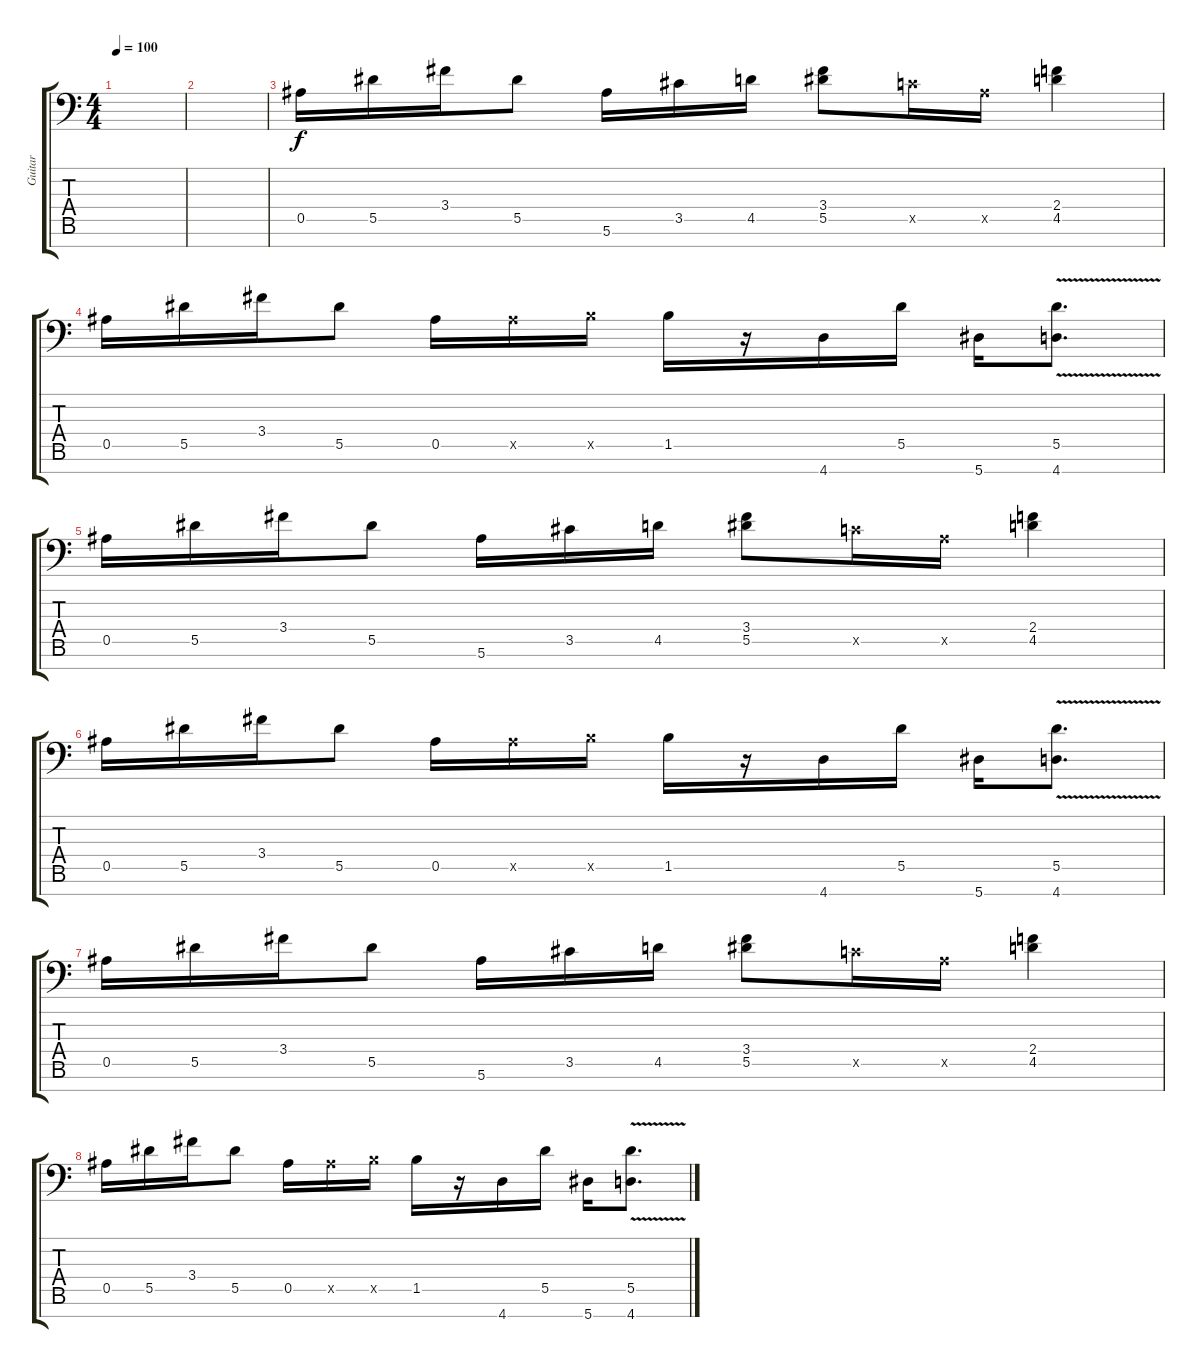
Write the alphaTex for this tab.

\track ("Guitar" "Guitar") {instrument distortionguitar}
\staff {score tabs}
\tuning (F4 C4 Ab3 Eb3 Bb2 F2 Bb1) {hide}
\ts (4 4)
\tempo 100
\clef f4
\ks c
|
|
0.5.16 5.5.16 3.4.16 5.5.8 5.6.16 3.5.16 4.5.16 (3.4 5.5).8 2.5{x}.16 0.5{x}.16 (2.4 4.5).4 |
0.5.16 5.5.16 3.4.16 5.5.8 0.5.16 0.5{x}.16 1.5{x}.16 1.5.16 r.16 4.7.16 5.5.16 5.7.16 (5.5{v} 4.7).8{d} |
0.5.16 5.5.16 3.4.16 5.5.8 5.6.16 3.5.16 4.5.16 (3.4 5.5).8 2.5{x}.16 0.5{x}.16 (2.4 4.5).4 |
0.5.16 5.5.16 3.4.16 5.5.8 0.5.16 0.5{x}.16 1.5{x}.16 1.5.16 r.16 4.7.16 5.5.16 5.7.16 (5.5{v} 4.7).8{d} |
0.5.16 5.5.16 3.4.16 5.5.8 5.6.16 3.5.16 4.5.16 (3.4 5.5).8 2.5{x}.16 0.5{x}.16 (2.4 4.5).4 |
0.5.16 5.5.16 3.4.16 5.5.8 0.5.16 0.5{x}.16 1.5{x}.16 1.5.16 r.16 4.7.16 5.5.16 5.7.16 (5.5{v} 4.7).8{d}
